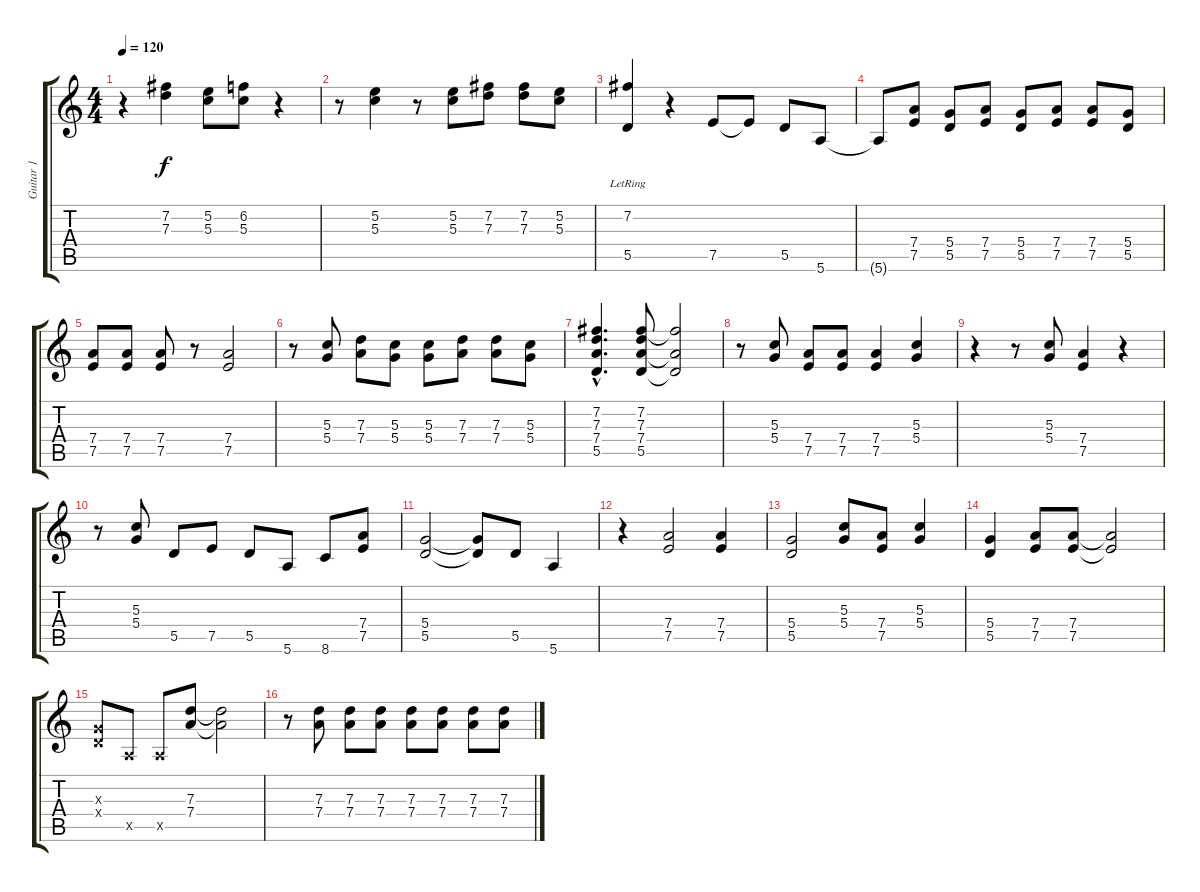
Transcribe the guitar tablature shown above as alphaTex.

\track ("Guitar 1" "Guitar 1") {instrument distortionguitar}
\staff {score tabs}
\tuning (E4 B3 G3 D3 A2 E2) {hide}
\ts (4 4)
\tempo 120
\clef g2
\ks c
r.4{dy f} (7.2 7.3).4 (5.2 5.3).8 (6.2 5.3).8 r.4 |
r.8 (5.2 5.3).4 r.8 (5.2 5.3).8 (7.2 7.3).8 (7.2 7.3).8 (5.2 5.3).8 |
(7.2{lr} 5.5).4 r.4 7.5.8 7.5{t}.8 5.5.8 5.6.8 |
5.6{t}.8 (7.4 7.5).8 (5.4 5.5).8 (7.4 7.5).8 (5.4 5.5).8 (7.4 7.5).8 (7.4 7.5).8 (5.4 5.5).8 |
(7.4 7.5).8 (7.4 7.5).8 (7.4 7.5).8 r.8 (7.4 7.5).2 |
r.8 (5.3 5.4).8 (7.3 7.4).8 (5.3 5.4).8 (5.3 5.4).8 (7.3 7.4).8 (7.3 7.4).8 (5.3 5.4).8 |
(7.2{hac} 7.3{hac} 7.4{hac} 5.5{hac}).4{d} (7.2 7.3 7.4 5.5).8 (7.2{t} 7.4{t} 5.5{t}).2 |
r.8 (5.3 5.4).8 (7.4 7.5).8 (7.4 7.5).8 (7.4 7.5).4 (5.3 5.4).4 |
r.4 r.8 (5.3 5.4).8 (7.4 7.5).4 r.4 |
r.8 (5.3 5.4).8 5.5.8 7.5.8 5.5.8 5.6.8 8.6.8 (7.4 7.5).8 |
(5.4 5.5).2 (5.4{t} 5.5{t}).8 5.5.8 5.6.4 |
r.4 (7.4 7.5).2 (7.4 7.5).4 |
(5.4 5.5).2 (5.3 5.4).8 (7.4 7.5).8 (5.3 5.4).4 |
(5.4 5.5).4 (7.4 7.5).8 (7.4 7.5).8 (7.4{t} 7.5{t}).2 |
(0.3{x} 0.4{x}).8 0.5{x}.8 0.5{x}.8 (7.3 7.4).8 (7.3{t} 7.4{t}).2 |
r.8 (7.3 7.4).8 (7.3 7.4).8 (7.3 7.4).8 (7.3 7.4).8 (7.3 7.4).8 (7.3 7.4).8 (7.3 7.4).8
